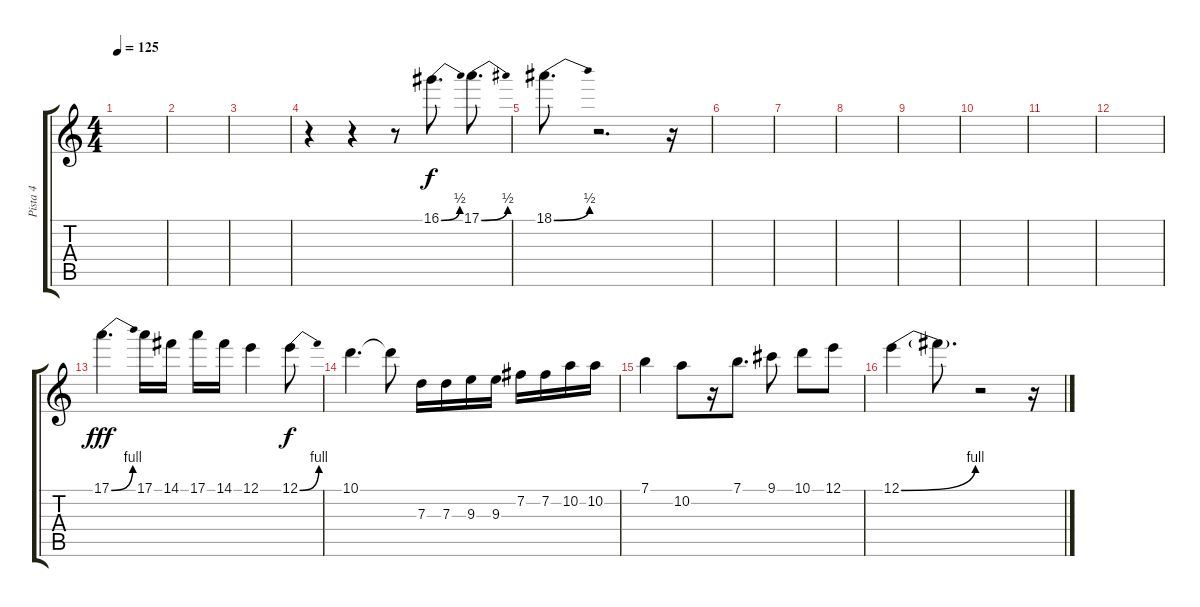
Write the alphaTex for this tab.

\track ("Pista 4" "Pista 4") {instrument distortionguitar}
\staff {score tabs}
\tuning (E4 B3 G3 D3 A2 E2) {hide}
\ts (4 4)
\tempo 125
\clef g2
\ks c
|
|
|
r.4 r.4 r.8 16.1{be (bend 0 0 60 2)}.8{d} 17.1{be (bend 0 0 60 2)}.8{d} |
18.1{be (bend 0 0 60 2)}.8{d} r.2{d} r.16 |
|
|
|
|
|
|
|
17.1{be (bend 0 0 60 4)}.4{d dy fff} 17.1.16 14.1.16 17.1.16 14.1.16 12.1.4 12.1{be (bend 0 0 60 4)}.8{dy f} |
10.1.4{d} 10.1{t}.8 7.3.16 7.3.16 9.3.16 9.3.16 7.2.16 7.2.16 10.2.16 10.2.16 |
7.1.4 10.2.8 r.16 7.1.8{d} 9.1.8 10.1.8 12.1.8 |
12.1{be (bend 0 0 60 4)}.4 12.1{t}.8{d} r.2 r.16
